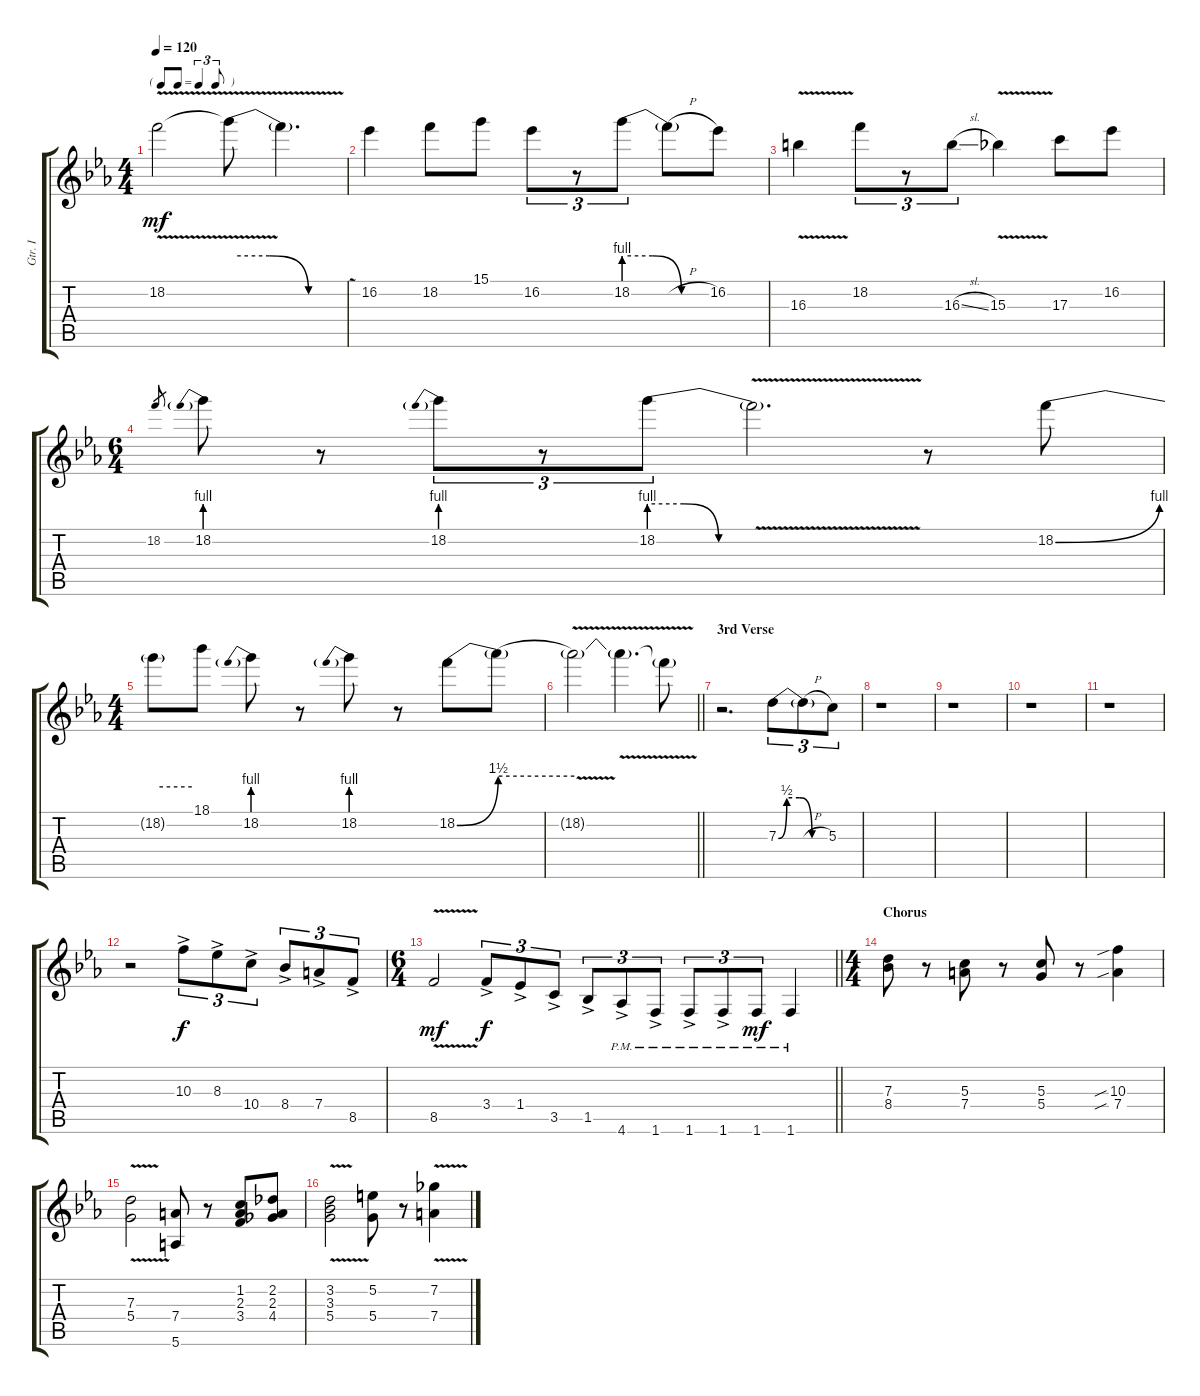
\track ("Gtr. I" "Gtr. I") {instrument distortionguitar}
\staff {score tabs}
\tuning (E4 B3 G3 D3 A2 E2) {hide}
\ts (4 4)
\tf triplet8th
\tempo 120
\clef g2
\ks eb
18.2{v}.2{dy mf} 18.2{be (custom 0 4 20 4 40 0 60 0) t}.8 18.2{v t}.4{d} |
16.2.4 18.2.8 15.1.8 16.2.8{tu (3 2)} r.8{tu (3 2)} 18.2{be (custom 0 4 20 4 40 0 60 0)}.8{tu (3 2)} 18.2{h t}.8 16.2.8 |
16.3{v}.4 18.2.8{tu (3 2)} r.8{tu (3 2)} 16.3{sl}.8{tu (3 2)} 15.3{v}.4 17.3.8 16.2.8 |
\ts (6 4)
18.2.8{gr} 18.2{be (prebend 0 4 60 4)}.8 r.8 18.2{be (prebend 0 4 60 4)}.8{tu (3 2)} r.8{tu (3 2)} 18.2{be (custom 0 4 20 4 40 0 60 0)}.8{tu (3 2)} 18.2{v t}.2{d} r.8 18.2{be (bend 0 0 60 4)}.8 |
\ts (4 4)
18.2{be (hold 0 4 60 4) t}.8 18.1.8 18.2{be (prebend 0 4 60 4)}.8 r.8 18.2{be (prebend 0 4 60 4)}.8 r.8 18.2{be (bend 0 0 60 6)}.8 18.2{be (hold 0 6 60 6) t}.8 |
\barLineRight lightlight
18.2{v t}.2 18.2{v t}.4{d} 18.2{t}.8 |
\section ("" "3rd Verse")
r.2{d} 7.3{be (custom 0 0 10 2 25 2 40 0 60 0)}.8{tu (3 2)} 7.3{h t}.8{tu (3 2)} 5.3.8{tu (3 2)} |
r.1 |
r.1 |
r.1 |
r.1 |
r.2 10.3{ac}.8{tu (3 2) dy f} 8.3{ac}.8{tu (3 2)} 10.4{ac}.8{tu (3 2)} 8.4{ac}.8{tu (3 2)} 7.4{ac}.8{tu (3 2)} 8.5{ac}.8{tu (3 2)} |
\ts (6 4)
\barLineRight lightlight
8.5{v}.2{dy mf} 3.4{ac}.8{tu (3 2) dy f} 1.4{ac}.8{tu (3 2)} 3.5{ac}.8{tu (3 2)} 1.5{ac}.8{tu (3 2)} 4.6{ac pm}.8{tu (3 2)} 1.6{ac pm}.8{tu (3 2)} 1.6{ac pm}.8{tu (3 2)} 1.6{ac pm}.8{tu (3 2)} 1.6{pm}.8{tu (3 2) dy mf} 1.6{pm}.4 |
\ts (4 4)
\section ("" "Chorus")
(7.3 8.4).8 r.8 (5.3 7.4).8 r.8 (5.3 5.4).8 r.8 (10.3{sib} 7.4{sib}).4 |
(7.3{v} 5.4{v}).2 (7.4 5.6).8 r.8 (1.2 2.3 3.4).8 (2.2 2.3 4.4).8 |
(3.2{v} 3.3{v} 5.4{v}).2 (5.2 5.4).8 r.8 (7.2{v} 7.4{v}).4
